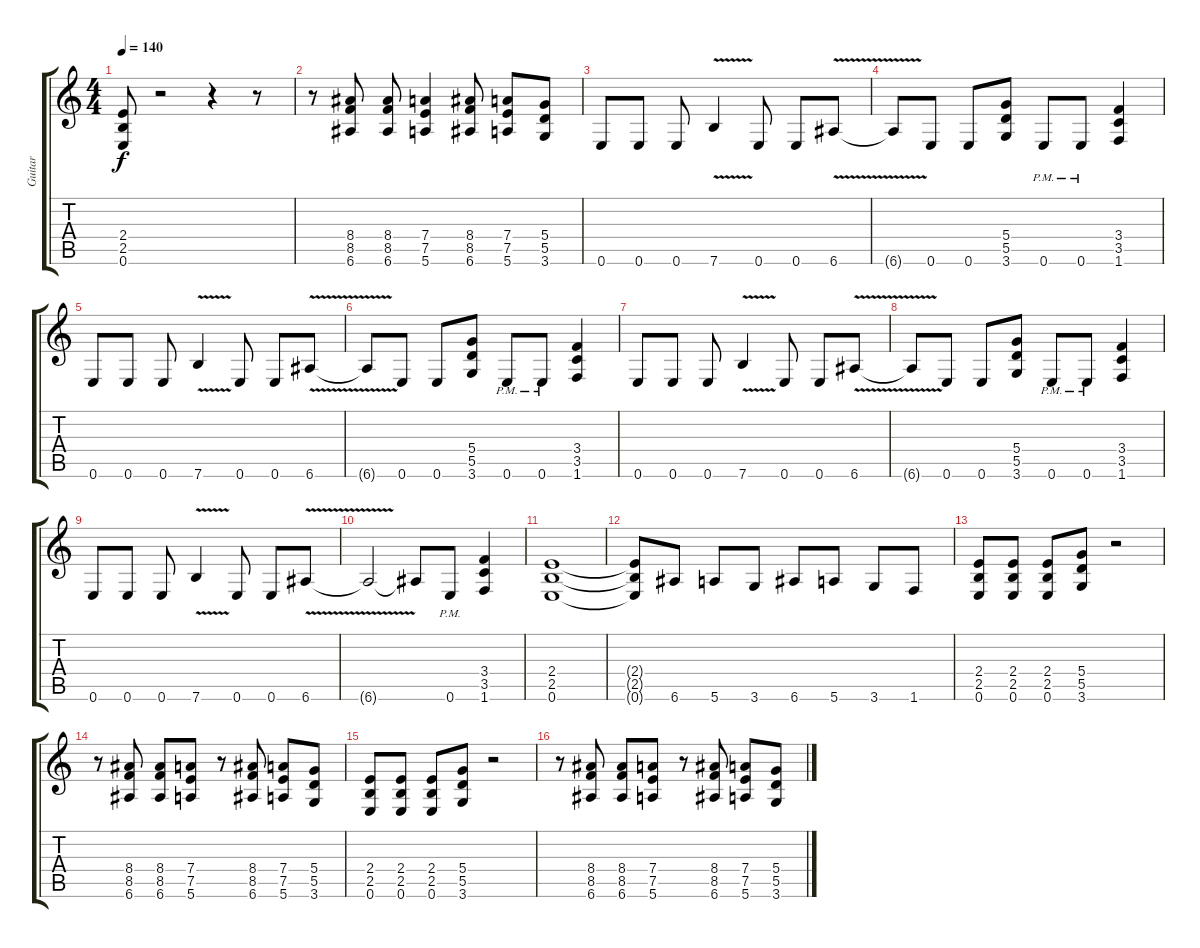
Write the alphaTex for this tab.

\track ("Guitar" "Guitar") {instrument distortionguitar}
\staff {score tabs}
\tuning (E4 B3 G3 D3 A2 E2) {hide}
\ts (4 4)
\tempo 140
\clef g2
\ks c
(2.4 2.5 0.6).8{dy f} r.2 r.4 r.8 |
r.8 (8.4 8.5 6.6).8 (8.4 8.5 6.6).8 (7.4 7.5 5.6).4 (8.4 8.5 6.6).8 (7.4 7.5 5.6).8 (5.4 5.5 3.6).8 |
0.6.8 0.6.8 0.6.8 7.6{v}.4 0.6.8 0.6.8 6.6{v}.8 |
6.6{t}.8 0.6.8 0.6.8 (5.4 5.5 3.6).8 0.6{pm}.8 0.6{pm}.8 (3.4 3.5 1.6).4 |
0.6.8 0.6.8 0.6.8 7.6{v}.4 0.6.8 0.6.8 6.6{v}.8 |
6.6{t}.8 0.6.8 0.6.8 (5.4 5.5 3.6).8 0.6{pm}.8 0.6{pm}.8 (3.4 3.5 1.6).4 |
0.6.8 0.6.8 0.6.8 7.6{v}.4 0.6.8 0.6.8 6.6{v}.8 |
6.6{t}.8 0.6.8 0.6.8 (5.4 5.5 3.6).8 0.6{pm}.8 0.6{pm}.8 (3.4 3.5 1.6).4 |
0.6.8 0.6.8 0.6.8 7.6{v}.4 0.6.8 0.6.8 6.6{v}.8 |
6.6{t}.2 6.6{t}.8 0.6{pm}.8 (3.4 3.5 1.6).4 |
(2.4 2.5 0.6).1 |
(2.4{t} 2.5{t} 0.6{t}).8 6.6.8 5.6.8 3.6.8 6.6.8 5.6.8 3.6.8 1.6.8 |
(2.4 2.5 0.6).8 (2.4 2.5 0.6).8 (2.4 2.5 0.6).8 (5.4 5.5 3.6).8 r.2 |
r.8 (8.4 8.5 6.6).8 (8.4 8.5 6.6).8 (7.4 7.5 5.6).8 r.8 (8.4 8.5 6.6).8 (7.4 7.5 5.6).8 (5.4 5.5 3.6).8 |
(2.4 2.5 0.6).8 (2.4 2.5 0.6).8 (2.4 2.5 0.6).8 (5.4 5.5 3.6).8 r.2 |
r.8 (8.4 8.5 6.6).8 (8.4 8.5 6.6).8 (7.4 7.5 5.6).8 r.8 (8.4 8.5 6.6).8 (7.4 7.5 5.6).8 (5.4 5.5 3.6).8
